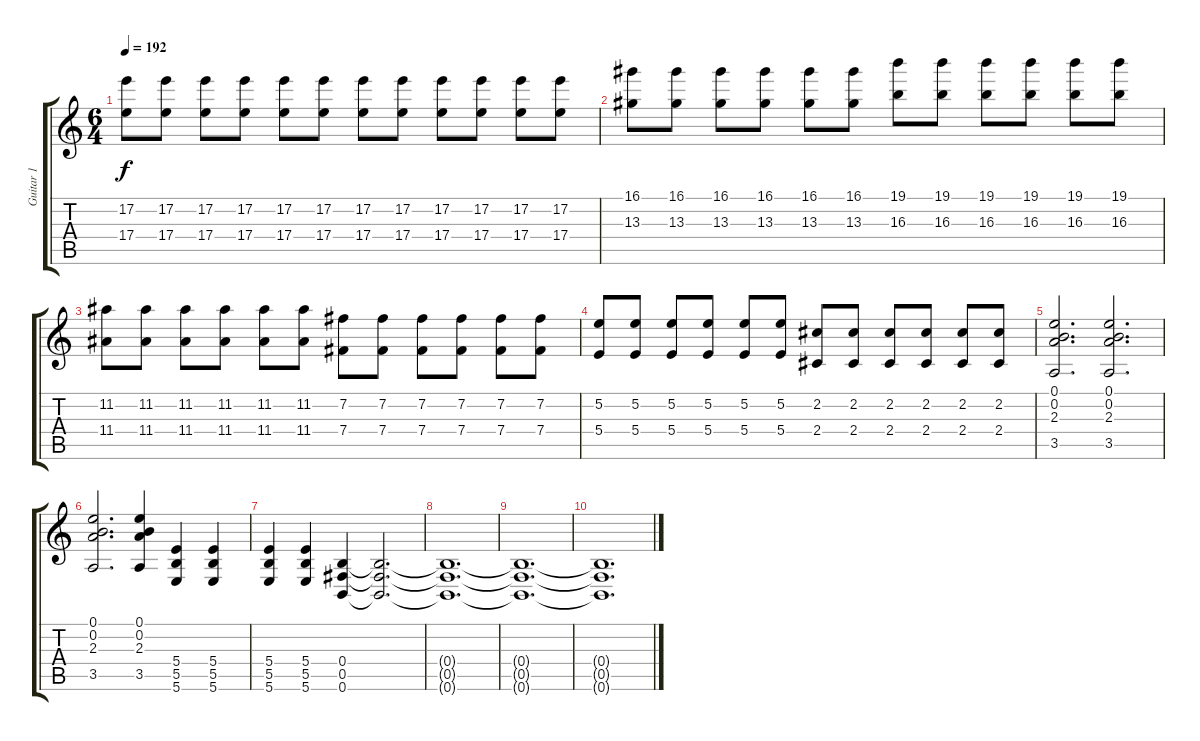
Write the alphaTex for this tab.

\track ("Guitar 1" "Guitar 1") {instrument distortionguitar}
\staff {score tabs}
\tuning (E4 B3 G3 B2 Gb2 B1) {hide}
\ts (6 4)
\tempo 192
\clef g2
\ks c
(17.2 17.4).8{dy f} (17.2 17.4).8 (17.2 17.4).8 (17.2 17.4).8 (17.2 17.4).8 (17.2 17.4).8 (17.2 17.4).8 (17.2 17.4).8 (17.2 17.4).8 (17.2 17.4).8 (17.2 17.4).8 (17.2 17.4).8 |
(16.1 13.3).8 (16.1 13.3).8 (16.1 13.3).8 (16.1 13.3).8 (16.1 13.3).8 (16.1 13.3).8 (19.1 16.3).8 (19.1 16.3).8 (19.1 16.3).8 (19.1 16.3).8 (19.1 16.3).8 (19.1 16.3).8 |
(11.2 11.4).8 (11.2 11.4).8 (11.2 11.4).8 (11.2 11.4).8 (11.2 11.4).8 (11.2 11.4).8 (7.2 7.4).8 (7.2 7.4).8 (7.2 7.4).8 (7.2 7.4).8 (7.2 7.4).8 (7.2 7.4).8 |
(5.2 5.4).8 (5.2 5.4).8 (5.2 5.4).8 (5.2 5.4).8 (5.2 5.4).8 (5.2 5.4).8 (2.2 2.4).8 (2.2 2.4).8 (2.2 2.4).8 (2.2 2.4).8 (2.2 2.4).8 (2.2 2.4).8 |
(0.1 0.2 2.3 3.5).2{d} (0.1 0.2 2.3 3.5).2{d} |
(0.1 0.2 2.3 3.5).2{d} (0.1 0.2 2.3 3.5).4 (5.4 5.5 5.6).4 (5.4 5.5 5.6).4 |
(5.4 5.5 5.6).4 (5.4 5.5 5.6).4 (0.4 0.5 0.6).4{volume 0} (0.4{t} 0.5{t} 0.6{t}).2{d} |
(0.4{t} 0.5{t} 0.6{t}).1{d} |
(0.4{t} 0.5{t} 0.6{t}).1{d} |
(0.4{t} 0.5{t} 0.6{t}).1{d}
